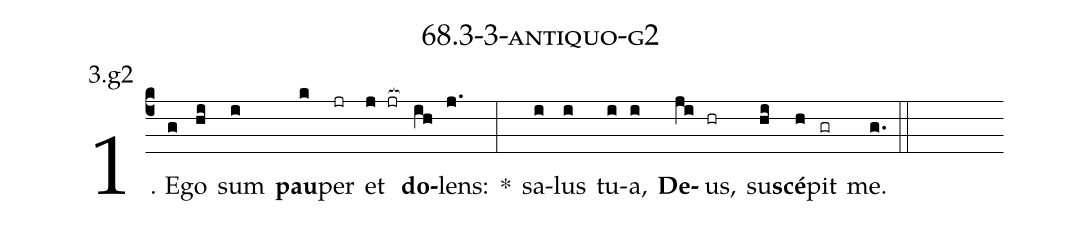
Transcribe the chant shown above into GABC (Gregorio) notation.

name: 68.3-3-antiquo-g2;
annotation: 3.g2;
%%
(c4)1. E(g)go(hi) sum(i) <b>pau</b>(k)per(jr) et(j jr[ocb:1{]) <b>do</b>(ih[ocb:0}])lens:(j.) *(:) sa(i)lus(i) tu(i)a,(i) <b>De</b>(ji)us,(hr) su(hi)<b>scé</b>(h)pit(gr) me.(g.) (::)


%E(i) u(i) o(ji) u(hi) a(h) e.(g.) (::)
